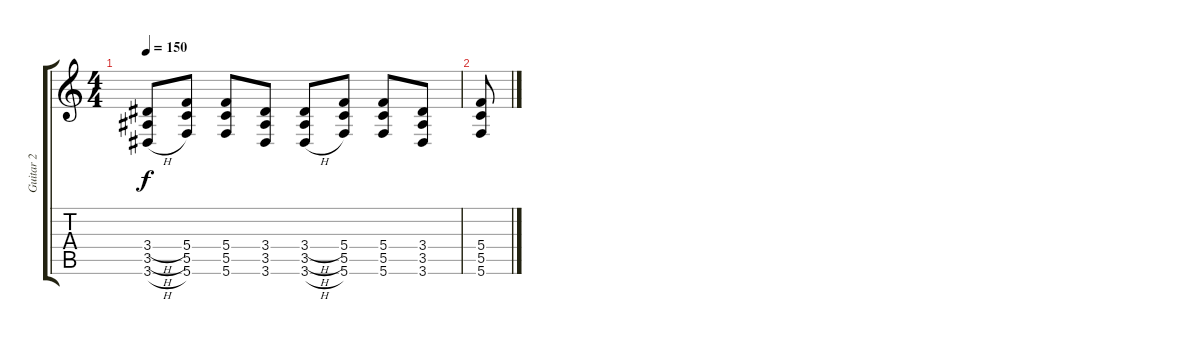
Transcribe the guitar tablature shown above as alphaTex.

\track ("Guitar 2" "Guitar 2") {instrument distortionguitar}
\staff {score tabs}
\tuning (D4 A3 F3 C3 G2 C2) {hide}
\ts (4 4)
\tempo 150
\clef g2
\ks c
(3.4{h} 3.5{h} 3.6{h}).8{dy f} (5.4 5.5 5.6).8 (5.4 5.5 5.6).8 (3.4 3.5 3.6).8 (3.4{h} 3.5{h} 3.6{h}).8 (5.4 5.5 5.6).8 (5.4 5.5 5.6).8 (3.4 3.5 3.6).8 |
(5.4 5.5 5.6).8
